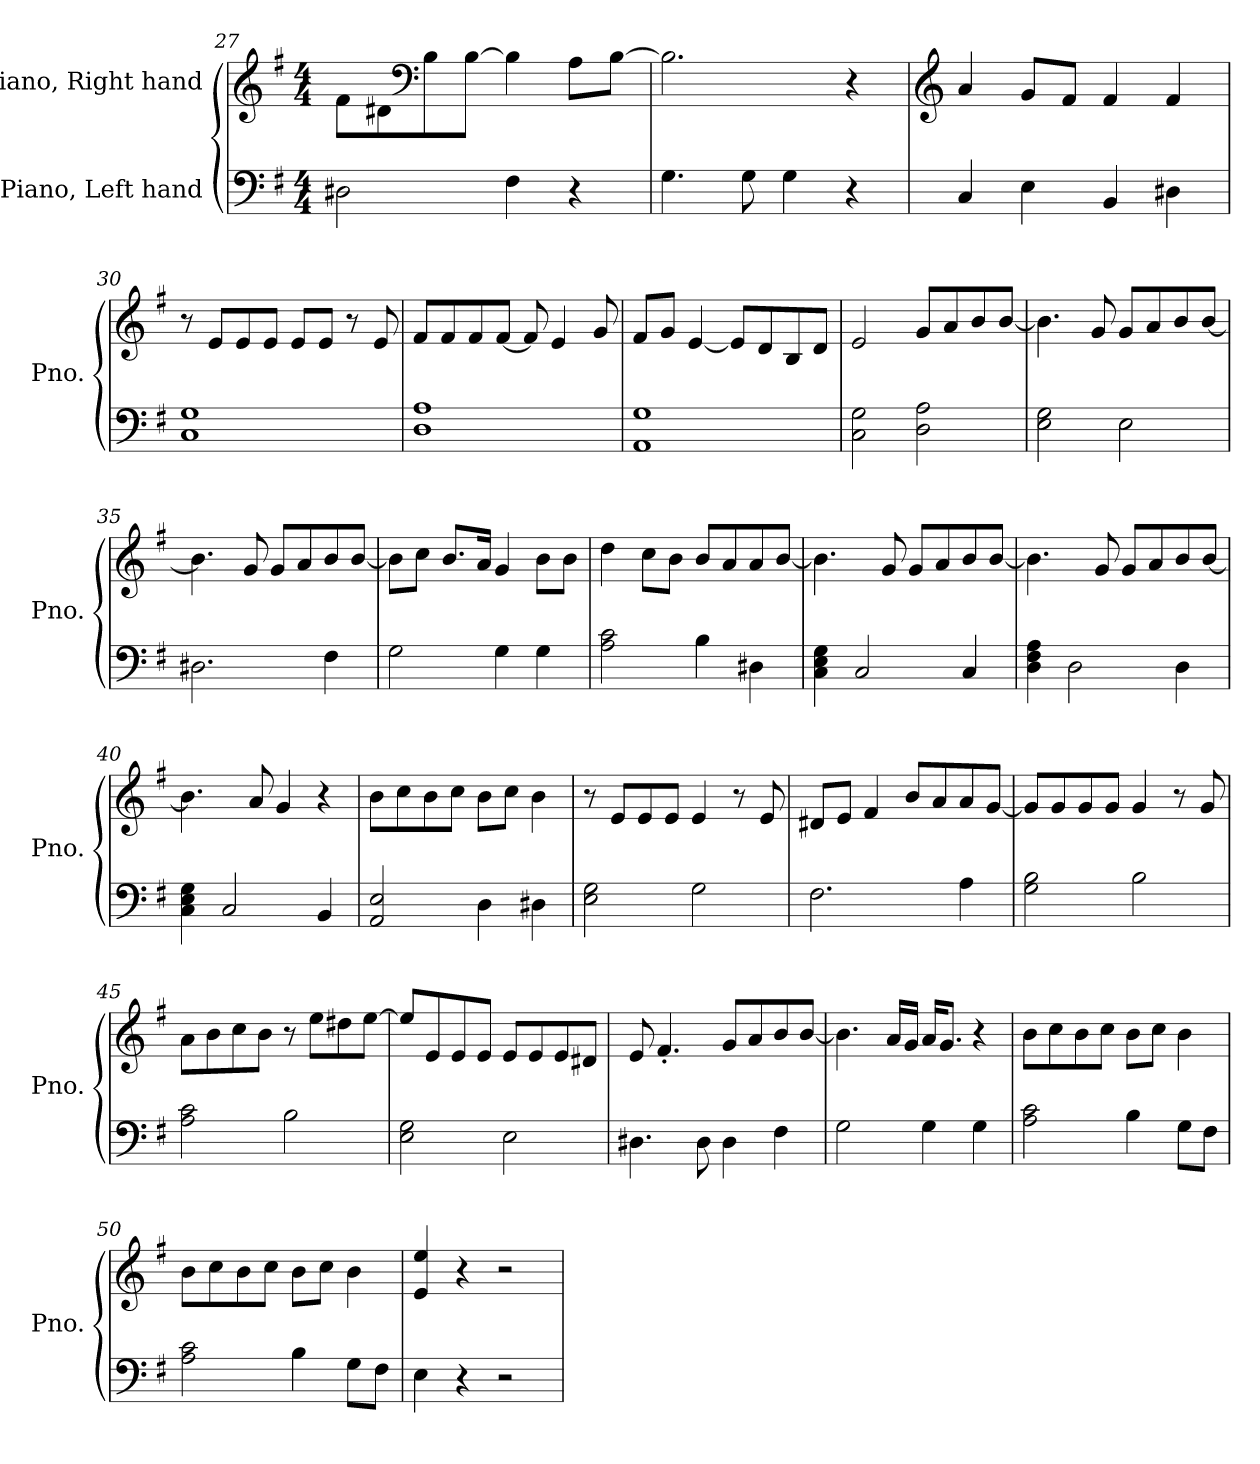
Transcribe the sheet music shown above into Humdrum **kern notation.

**kern	**kern
*part2	*part1
*staff2	*staff1
*I"Piano, Left hand	*I"Piano, Right hand
*I'Pno.	*I'Pno.
*clefF4	*clefG2
*k[f#]	*k[f#]
*M4/4	*M4/4
=27	=27
2D#X\	8f#\L
.	8d#X\
*	*clefF4
.	8B\
.	[8B\J
4F#\	4B\]
4r	8A\L
.	[8B\J
=28	=28
4.G\	2.B\]
8G\	.
4G\	.
4r	4r
=29	=29
*	*clefG2
4C/	4a/
4E\	8g/L
.	8f#/J
4BB/	4f#/
4D#X\	4f#/
!!LO:PB:g=z
=30	=30
1C 1G	8r
.	8e/L
.	8e/
.	8e/J
.	8e/L
.	8e/J
.	8r
.	8e/
=31	=31
1D 1A	8f#/L
.	8f#/
.	8f#/
.	[8f#/J
.	8f#/]
.	4e/
.	8g/
=32	=32
1AA 1G	8f#/L
.	8g/J
.	[4e/
.	8e/L]
.	8d/
.	8B/
.	8d/J
=33	=33
2C\ 2G\	2e/
2D\ 2A\	8g/L
.	8a/
.	8b/
.	[8b/J
=34	=34
2E\ 2G\	4.b\]
.	8g/
2E\	8g/L
.	8a/
.	8b/
.	[8b/J
!!LO:LB:g=z
=35	=35
2.D#X\	4.b\]
.	8g/
.	8g/L
.	8a/
4F#\	8b/
.	[8b/J
=36	=36
2G\	8b\L]
.	8cc\J
.	8.b/L
.	16a/Jk
4G\	4g/
4G\	8b\L
.	8b\J
=37	=37
2A\ 2c\	4dd\
.	8cc\L
.	8b\J
4B\	8b/L
.	8a/
4D#X\	8a/
.	[8b/J
=38	=38
4C\ 4E\ 4G\	4.b\]
2C/	.
.	8g/
.	8g/L
.	8a/
4C/	8b/
.	[8b/J
=39	=39
4D\ 4F#\ 4A\	4.b\]
2D\	.
.	8g/
.	8g/L
.	8a/
4D\	8b/
.	[8b/J
!!LO:LB:g=z
=40	=40
4C\ 4E\ 4G\	4.b\]
2C/	.
.	8a/
.	4g/
4BB/	4r
=41	=41
2AA/ 2E/	8b\L
.	8cc\
.	8b\
.	8cc\J
4D\	8b\L
.	8cc\J
4D#X\	4b\
=42	=42
2E\ 2G\	8r
.	8e/L
.	8e/
.	8e/J
2G\	4e/
.	8r
.	8e/
=43	=43
2.F#\	8d#X/L
.	8e/J
.	4f#/
.	8b/L
.	8a/
4A\	8a/
.	[8g/J
=44	=44
2G\ 2B\	8g/L]
.	8g/
.	8g/
.	8g/J
2B\	4g/
.	8r
.	8g/
!!LO:LB:g=z
=45	=45
2A\ 2c\	8a\L
.	8b\
.	8cc\
.	8b\J
2B\	8r
.	8ee\L
.	8dd#X\
.	[8ee\J
=46	=46
2E\ 2G\	8ee/L]
.	8e/
.	8e/
.	8e/J
2E\	8e/L
.	8e/
.	8e/
.	8d#X/J
=47	=47
4.D#X\	8e/
.	4.f#'/
8D#\	.
4D#\	8g/L
.	8a/
4F#\	8b/
.	[8b/J
=48	=48
2G\	4.b\]
.	16a/LL
.	16g/JJ
4G\	16a/KL
.	8.g/J
4G\	4r
=49	=49
2A\ 2c\	8b\L
.	8cc\
.	8b\
.	8cc\J
4B\	8b\L
.	8cc\J
8G\L	4b\
8F#\J	.
!!LO:LB:g=z
=50	=50
2A\ 2c\	8b\L
.	8cc\
.	8b\
.	8cc\J
4B\	8b\L
.	8cc\J
8G\L	4b\
8F#\J	.
=51	=51
4E\	4e/ 4ee/
4r	4r
2r	2r
=	=
*-	*-
